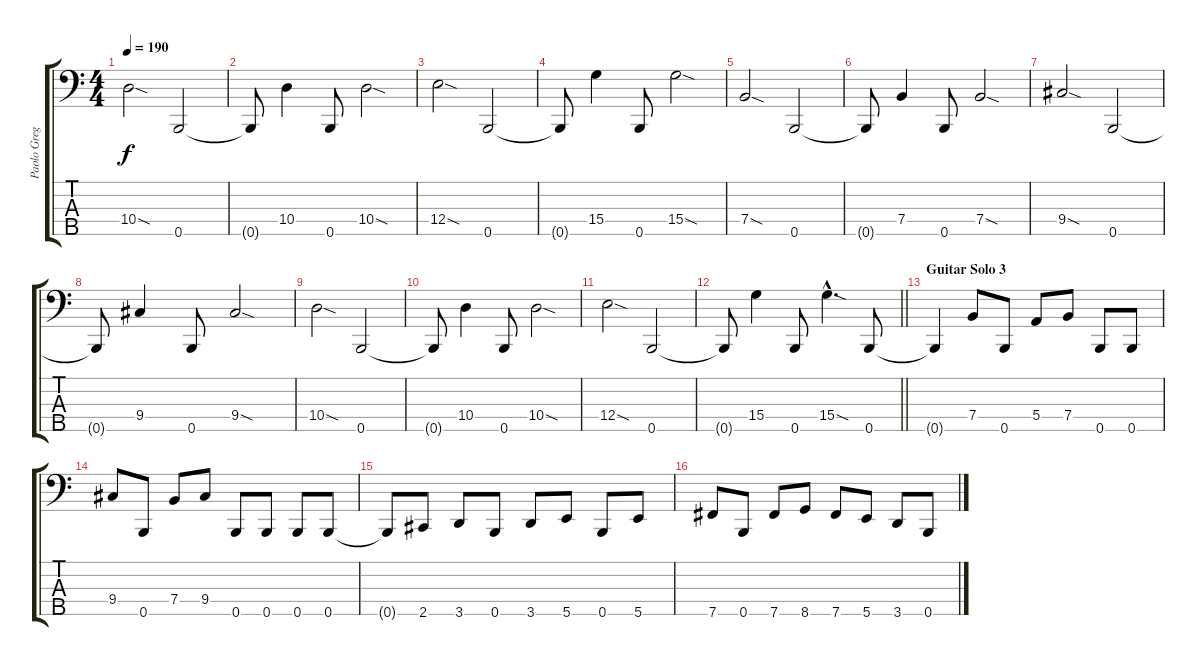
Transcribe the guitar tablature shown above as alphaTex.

\track ("Paolo Gregoletto" "Paolo Greg") {instrument electricbasspick}
\staff {score tabs}
\tuning (G2 D2 A1 E1 B0) {hide}
\ts (4 4)
\tempo 190
\clef f4
\ks c
10.4{sod}.2{dy f} 0.5.2 |
0.5{t}.8 10.4.4 0.5.8 10.4{sod}.2 |
12.4{sod}.2 0.5.2 |
0.5{t}.8 15.4.4 0.5.8 15.4{sod}.2 |
7.4{sod}.2 0.5.2 |
0.5{t}.8 7.4.4 0.5.8 7.4{sod}.2 |
9.4{sod}.2 0.5.2 |
0.5{t}.8 9.4.4 0.5.8 9.4{sod}.2 |
10.4{sod}.2 0.5.2 |
0.5{t}.8 10.4.4 0.5.8 10.4{sod}.2 |
12.4{sod}.2 0.5.2 |
\barLineRight lightlight
0.5{t}.8 15.4.4 0.5.8 15.4{sod hac}.4{d} 0.5.8 |
\section ("" "Guitar Solo 3")
0.5{t}.4 7.4.8 0.5.8 5.4.8 7.4.8 0.5.8 0.5.8 |
9.4.8 0.5.8 7.4.8 9.4.8 0.5.8 0.5.8 0.5.8 0.5.8 |
0.5{t}.8 2.5.8 3.5.8 0.5.8 3.5.8 5.5.8 0.5.8 5.5.8 |
7.5.8 0.5.8 7.5.8 8.5.8 7.5.8 5.5.8 3.5.8 0.5.8
